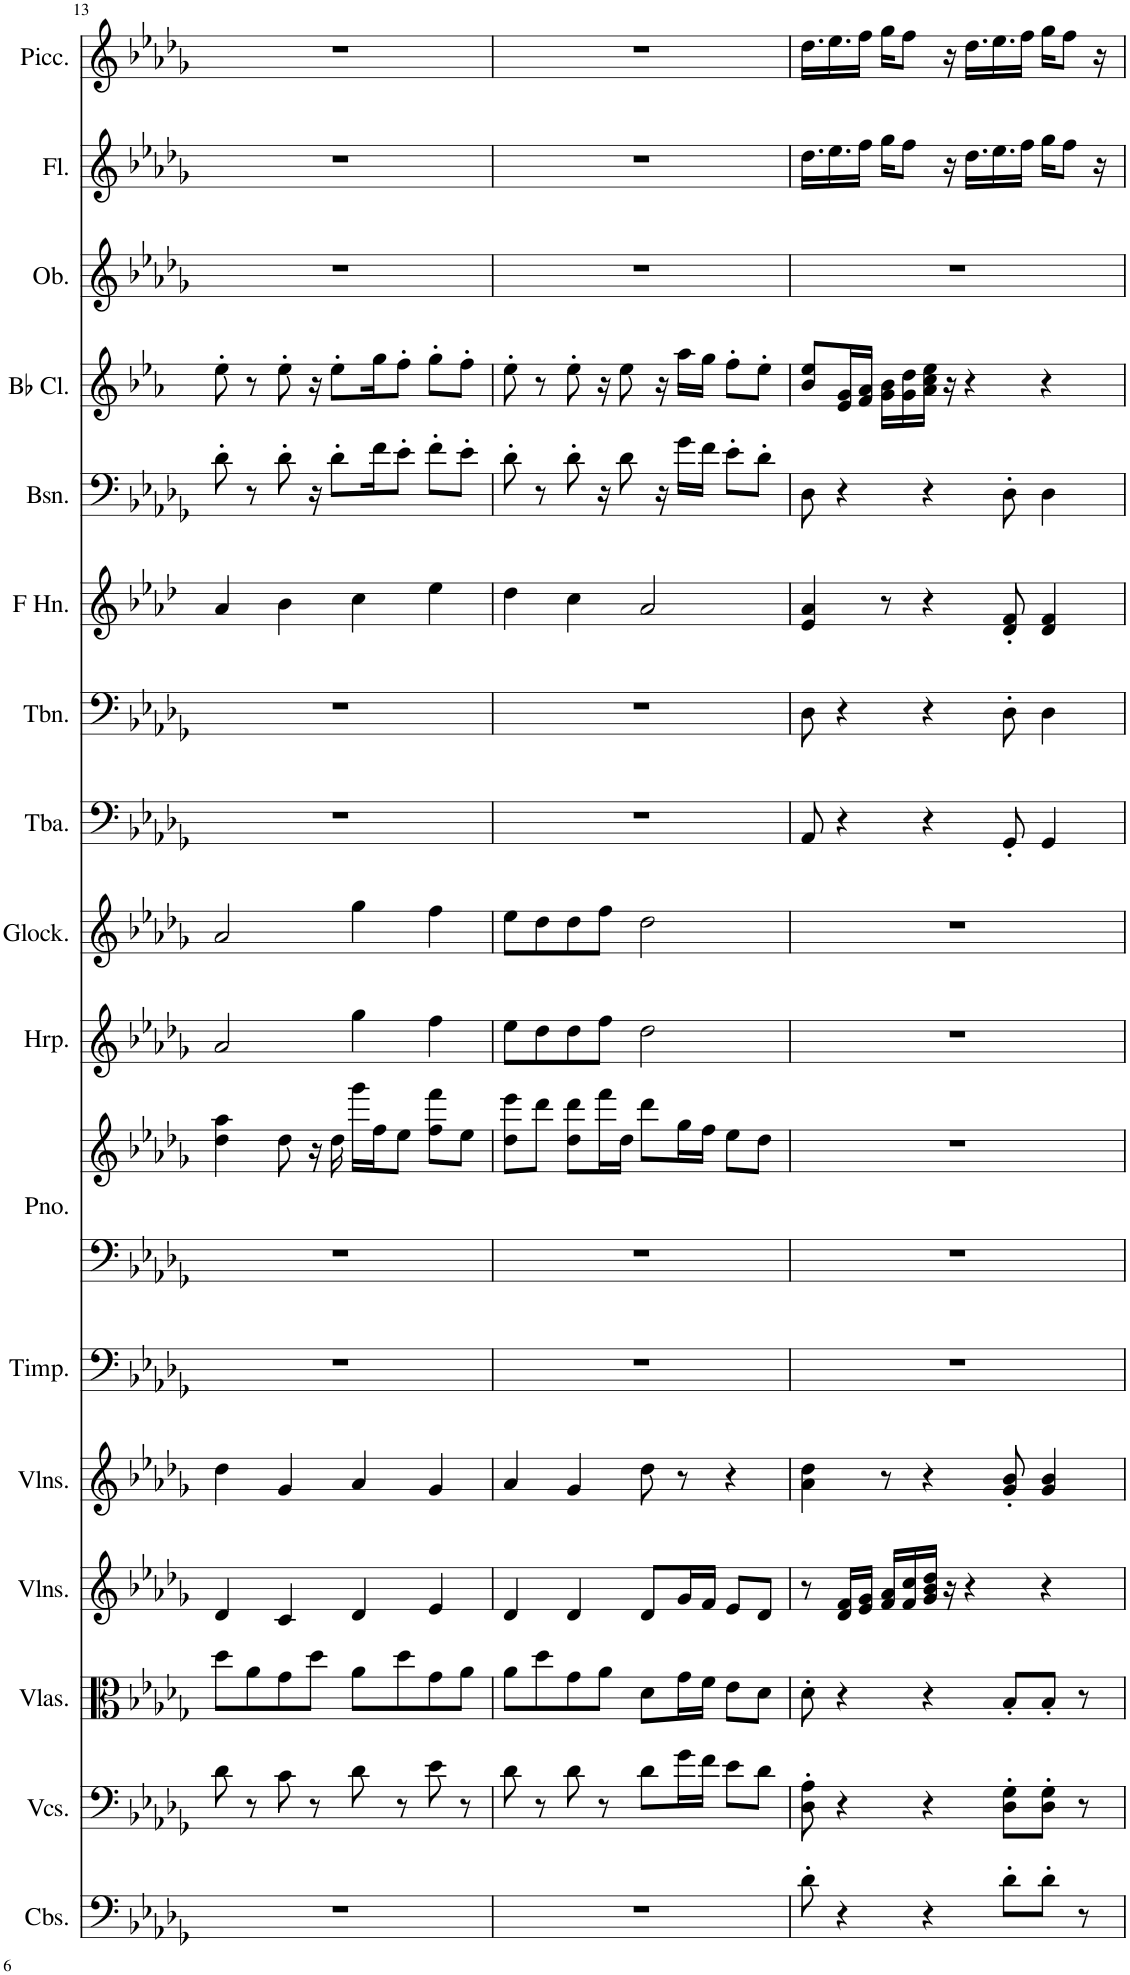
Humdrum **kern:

**kern	**kern	**kern	**kern	**kern	**kern	**kern	**kern	**kern	**kern	**kern	**kern	**kern	**kern	**kern	**kern	**kern	**kern
*part17	*part16	*part15	*part14	*part13	*part12	*part11	*part11	*part10	*part9	*part8	*part7	*part6	*part5	*part4	*part3	*part2	*part1
*staff18	*staff17	*staff16	*staff15	*staff14	*staff13	*staff12	*staff11	*staff10	*staff9	*staff8	*staff7	*staff6	*staff5	*staff4	*staff3	*staff2	*staff1
*I"Contrabasses	*I"Violoncellos	*I"Violas	*I"Violins	*I"Violins	*I"Timpani	*I"Piano	*	*I"Harp	*I"Glockenspiel	*I"Tuba	*I"Trombone	*I"Horn in F	*I"Bassoon	*I"Bb Clarinet	*I"Oboe	*I"Flute	*I"Piccolo
*I'Cbs.	*I'Vcs.	*I'Vlas.	*I'Vlns.	*I'Vlns.	*I'Timp.	*I'Pno.	*	*I'Hrp.	*I'Glock.	*I'Tba.	*I'Tbn.	*	*I'Bsn.	*I'Bb Cl.	*I'Ob.	*I'Fl.	*I'Picc.
!!LO:PB:g=z
*clefF4	*clefF4	*clefC3	*clefG2	*clefG2	*clefF4	*clefF4	*clefG2	*clefG2	*clefG2	*clefF4	*clefF4	*clefG2	*clefF4	*clefG2	*clefG2	*clefG2	*clefG2
*Trd7c12	*	*	*	*	*	*	*	*	*Trd-14c-24	*	*	*Trd4c7	*	*Trd1c2	*	*	*Trd-7c-12
*k[b-e-a-d-g-]	*k[b-e-a-d-g-]	*k[b-e-a-d-g-]	*k[b-e-a-d-g-]	*k[b-e-a-d-g-]	*k[b-e-a-d-g-]	*k[b-e-a-d-g-]	*k[b-e-a-d-g-]	*k[b-e-a-d-g-]	*k[b-e-a-d-g-]	*k[b-e-a-d-g-]	*k[b-e-a-d-g-]	*k[b-e-a-d-]	*k[b-e-a-d-g-]	*k[b-e-a-]	*k[b-e-a-d-g-]	*k[b-e-a-d-g-]	*k[b-e-a-d-g-]
*M4/4	*M4/4	*M4/4	*M4/4	*M4/4	*M4/4	*M4/4	*M4/4	*M4/4	*M4/4	*M4/4	*M4/4	*M4/4	*M4/4	*M4/4	*M4/4	*M4/4	*M4/4
=13	=13	=13	=13	=13	=13	=13	=13	=13	=13	=13	=13	=13	=13	=13	=13	=13	=13
1r	8d-\	8dd-\L	4d-/	4dd-\	1r	1r	4dd-\ 4aa-\	2a-/	2a-/	1r	1r	4a-/	8d-'\	8ee-'\	1r	1r	1r
.	8r	8a-\	.	.	.	.	.	.	.	.	.	.	8r	8r	.	.	.
.	8c\	8g-\	4c/	4g-/	.	.	8dd-\	.	.	.	.	4b-\	8d-'\	8ee-'\	.	.	.
.	8r	8dd-\J	.	.	.	.	16r	.	.	.	.	.	16r	16r	.	.	.
.	.	.	.	.	.	.	16dd-\	.	.	.	.	.	8d-'\L	8ee-'\L	.	.	.
.	8d-\	8a-\L	4d-/	4a-/	.	.	16ggg-\LL	4gg-\	4gg-\	.	.	4cc\	.	.	.	.	.
.	.	.	.	.	.	.	16ff\J	.	.	.	.	.	16f\K	16gg\K	.	.	.
.	8r	8dd-\	.	.	.	.	8ee-\J	.	.	.	.	.	8e-'\J	8ff'\J	.	.	.
.	8e-\	8g-\	4e-/	4g-/	.	.	8ff\ 8fff\L	4ff\	4ff\	.	.	4ee-\	8f'\L	8gg'\L	.	.	.
.	8r	8a-\J	.	.	.	.	8ee-\J	.	.	.	.	.	8e-'\J	8ff'\J	.	.	.
=14	=14	=14	=14	=14	=14	=14	=14	=14	=14	=14	=14	=14	=14	=14	=14	=14	=14
1r	8d-\	8a-\L	4d-/	4a-/	1r	1r	8dd-\ 8eee-\L	8ee-\L	8ee-\L	1r	1r	4dd-\	8d-'\	8ee-'\	1r	1r	1r
.	8r	8dd-\	.	.	.	.	8ddd-\J	8dd-\	8dd-\	.	.	.	8r	8r	.	.	.
.	8d-\	8g-\	4d-/	4g-/	.	.	8dd-\ 8ddd-\L	8dd-\	8dd-\	.	.	4cc\	8d-'\	8ee-'\	.	.	.
.	8r	8a-\J	.	.	.	.	16fff\L	8ff\J	8ff\J	.	.	.	16r	16r	.	.	.
.	.	.	.	.	.	.	16dd-\JJ	.	.	.	.	.	8d-\	8ee-\	.	.	.
.	8d-\L	8d-\L	8d-/L	8dd-\	.	.	8ddd-\L	2dd-\	2dd-\	.	.	2a-/	.	.	.	.	.
.	.	.	.	.	.	.	.	.	.	.	.	.	16r	16r	.	.	.
.	16g-\L	16g-\L	16g-/L	8r	.	.	16gg-\L	.	.	.	.	.	16g-\LL	16aa-\LL	.	.	.
.	16f\JJ	16f\JJ	16f/JJ	.	.	.	16ff\JJ	.	.	.	.	.	16f\JJ	16gg\JJ	.	.	.
.	8e-\L	8e-\L	8e-/L	4r	.	.	8ee-\L	.	.	.	.	.	8e-'\L	8ff'\L	.	.	.
.	8d-\J	8d-\J	8d-/J	.	.	.	8dd-\J	.	.	.	.	.	8d-'\J	8ee-'\J	.	.	.
=15	=15	=15	=15	=15	=15	=15	=15	=15	=15	=15	=15	=15	=15	=15	=15	=15	=15
8d-'\	8D-\' 8A-\'	8d-'\	8r	4a-\ 4dd-\	1r	1r	1r	1r	1r	8AA-/	8D-\	4e-/ 4a-/	8D-\	8b-/ 8ee-/L	1r	16.dd-\LL	16.dd-\LL
.	.	.	.	.	.	.	.	.	.	.	.	.	.	.	.	16.ee-\	16.ee-\
4r	4r	4r	16d-/ 16f/LL	.	.	.	.	.	.	4r	4r	.	4r	16e-/ 16g/L	.	.	.
.	.	.	16e-/ 16g-/JJ	.	.	.	.	.	.	.	.	.	.	16f/ 16a-/JJ	.	16ff\JJ	16ff\JJ
.	.	.	16f/ 16a-/LL	8r	.	.	.	.	.	.	.	8r	.	16g\ 16b-\LL	.	16gg-\KL	16gg-\KL
.	.	.	16f/ 16cc/	.	.	.	.	.	.	.	.	.	.	16g\ 16dd\	.	8ff\J	8ff\J
4r	4r	4r	16g-/ 16b-/ 16dd-/JJ	4r	.	.	.	.	.	4r	4r	4r	4r	16a-\ 16cc\ 16ee-\JJ	.	.	.
.	.	.	16r	.	.	.	.	.	.	.	.	.	.	16r	.	16r	16r
.	.	.	4r	.	.	.	.	.	.	.	.	.	.	4r	.	16.dd-\LL	16.dd-\LL
.	.	.	.	.	.	.	.	.	.	.	.	.	.	.	.	16.ee-\	16.ee-\
8d-'\L	8D-\' 8G-\'L	8B-'/L	.	8g-/' 8b-/'	.	.	.	.	.	8GG-'/	8D-'\	8d-/' 8f/'	8D-'\	.	.	.	.
.	.	.	.	.	.	.	.	.	.	.	.	.	.	.	.	16ff\JJ	16ff\JJ
8d-'\J	8D-\' 8G-\'J	8B-'/J	4r	4g-/ 4b-/	.	.	.	.	.	4GG-/	4D-\	4d-/ 4f/	4D-\	4r	.	16gg-\KL	16gg-\KL
.	.	.	.	.	.	.	.	.	.	.	.	.	.	.	.	8ff\J	8ff\J
8r	8r	8r	.	.	.	.	.	.	.	.	.	.	.	.	.	.	.
.	.	.	.	.	.	.	.	.	.	.	.	.	.	.	.	16r	16r
=	=	=	=	=	=	=	=	=	=	=	=	=	=	=	=	=	=
*-	*-	*-	*-	*-	*-	*-	*-	*-	*-	*-	*-	*-	*-	*-	*-	*-	*-
